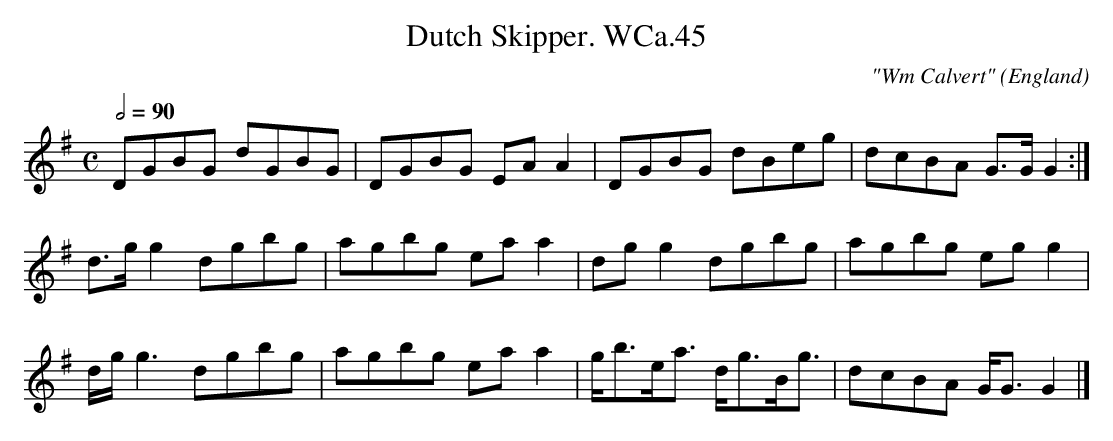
X:1
T:Dutch Skipper. WCa.45
C:"Wm Calvert"
L:1/8
M:C
O:England
Q:1/2=90
K:G
DGBG dGBG|DGBG EAA2|DGBG dBeg|dcBA G>GG2:|!
d>g g2dgbg|agbg eaa2|dgg2dgbg|agbg egg2|!
d/g/ g3 dgbg|agbg eaa2|g<be<a d<gB<g|dcBA G<GG2|]
